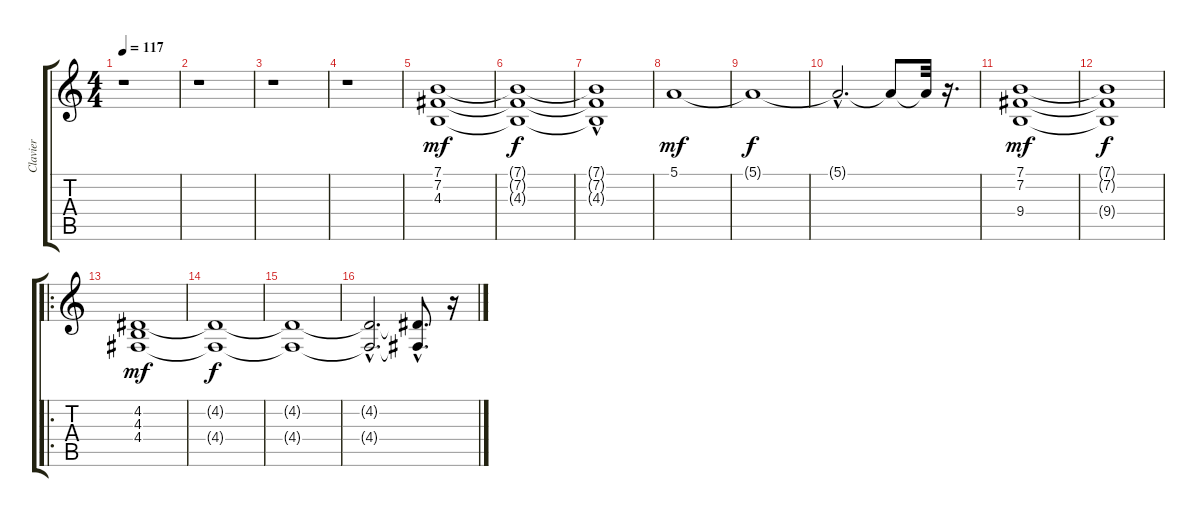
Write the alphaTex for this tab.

\track ("Clavier" "Clavier") {instrument synthstrings2}
\staff {score tabs}
\tuning (E4 B3 G3 D3 A2 E2) {hide}
\ts (4 4)
\tempo 117
\clef g2
\ks c
r.1{dy mf instrument synthstrings2} |
r.1 |
r.1 |
r.1 |
(7.1 7.2 4.3).1 |
(7.1{t} 7.2{t} 4.3{t}).1{dy f} |
(7.1{hac t} 7.2{t} 4.3{t}).1 |
5.1.1{dy mf} |
5.1{t}.1{dy f} |
5.1{hac t}.2{d} 5.1{t}.8 5.1{t}.32 r.16{d} |
(7.1 7.2 9.4).1{dy mf} |
(7.1{t} 7.2{t} 9.4{t}).1{dy f} |
\ro
(4.2 4.3 4.4).1{dy mf} |
(4.2{t} 4.4{t}).1{dy f} |
(4.2{t} 4.4{t}).1 |
(4.2{hac t} 4.4{hac t}).2{d} (4.2{hac t} 4.4{hac t}).8{d} r.16
